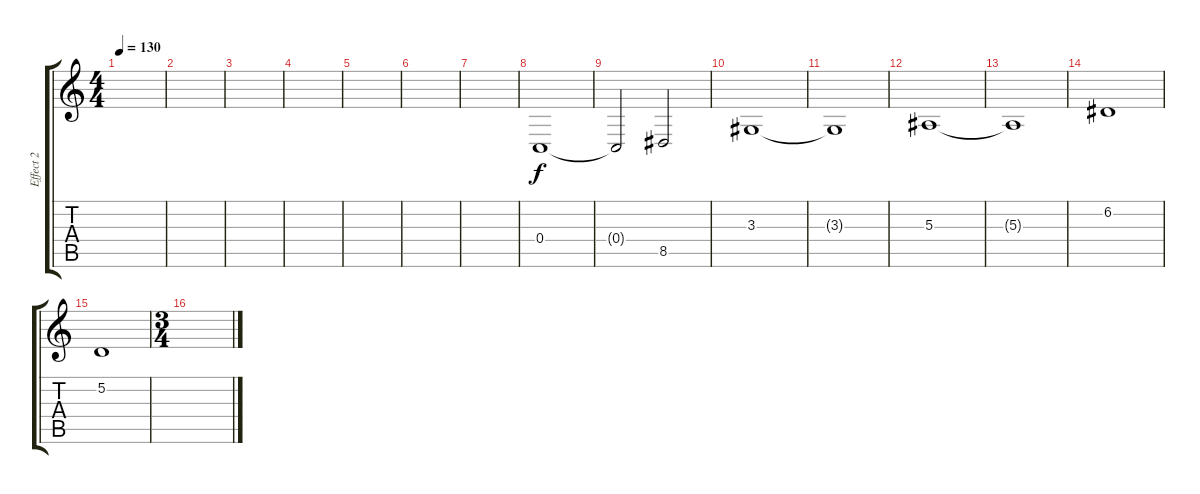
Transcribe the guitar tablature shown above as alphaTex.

\track ("Effect 2" "Effect 2") {instrument pad2warm}
\staff {score tabs}
\tuning (D4 A3 F3 C3 G2 C2) {hide}
\ts (4 4)
\tempo 130
\clef g2
\ks c
|
|
|
|
|
|
|
0.4.1 |
0.4{t}.2 8.5.2 |
3.3.1 |
3.3{t}.1 |
5.3.1 |
5.3{t}.1 |
6.2.1 |
5.2.1 |
\ts (3 4)
